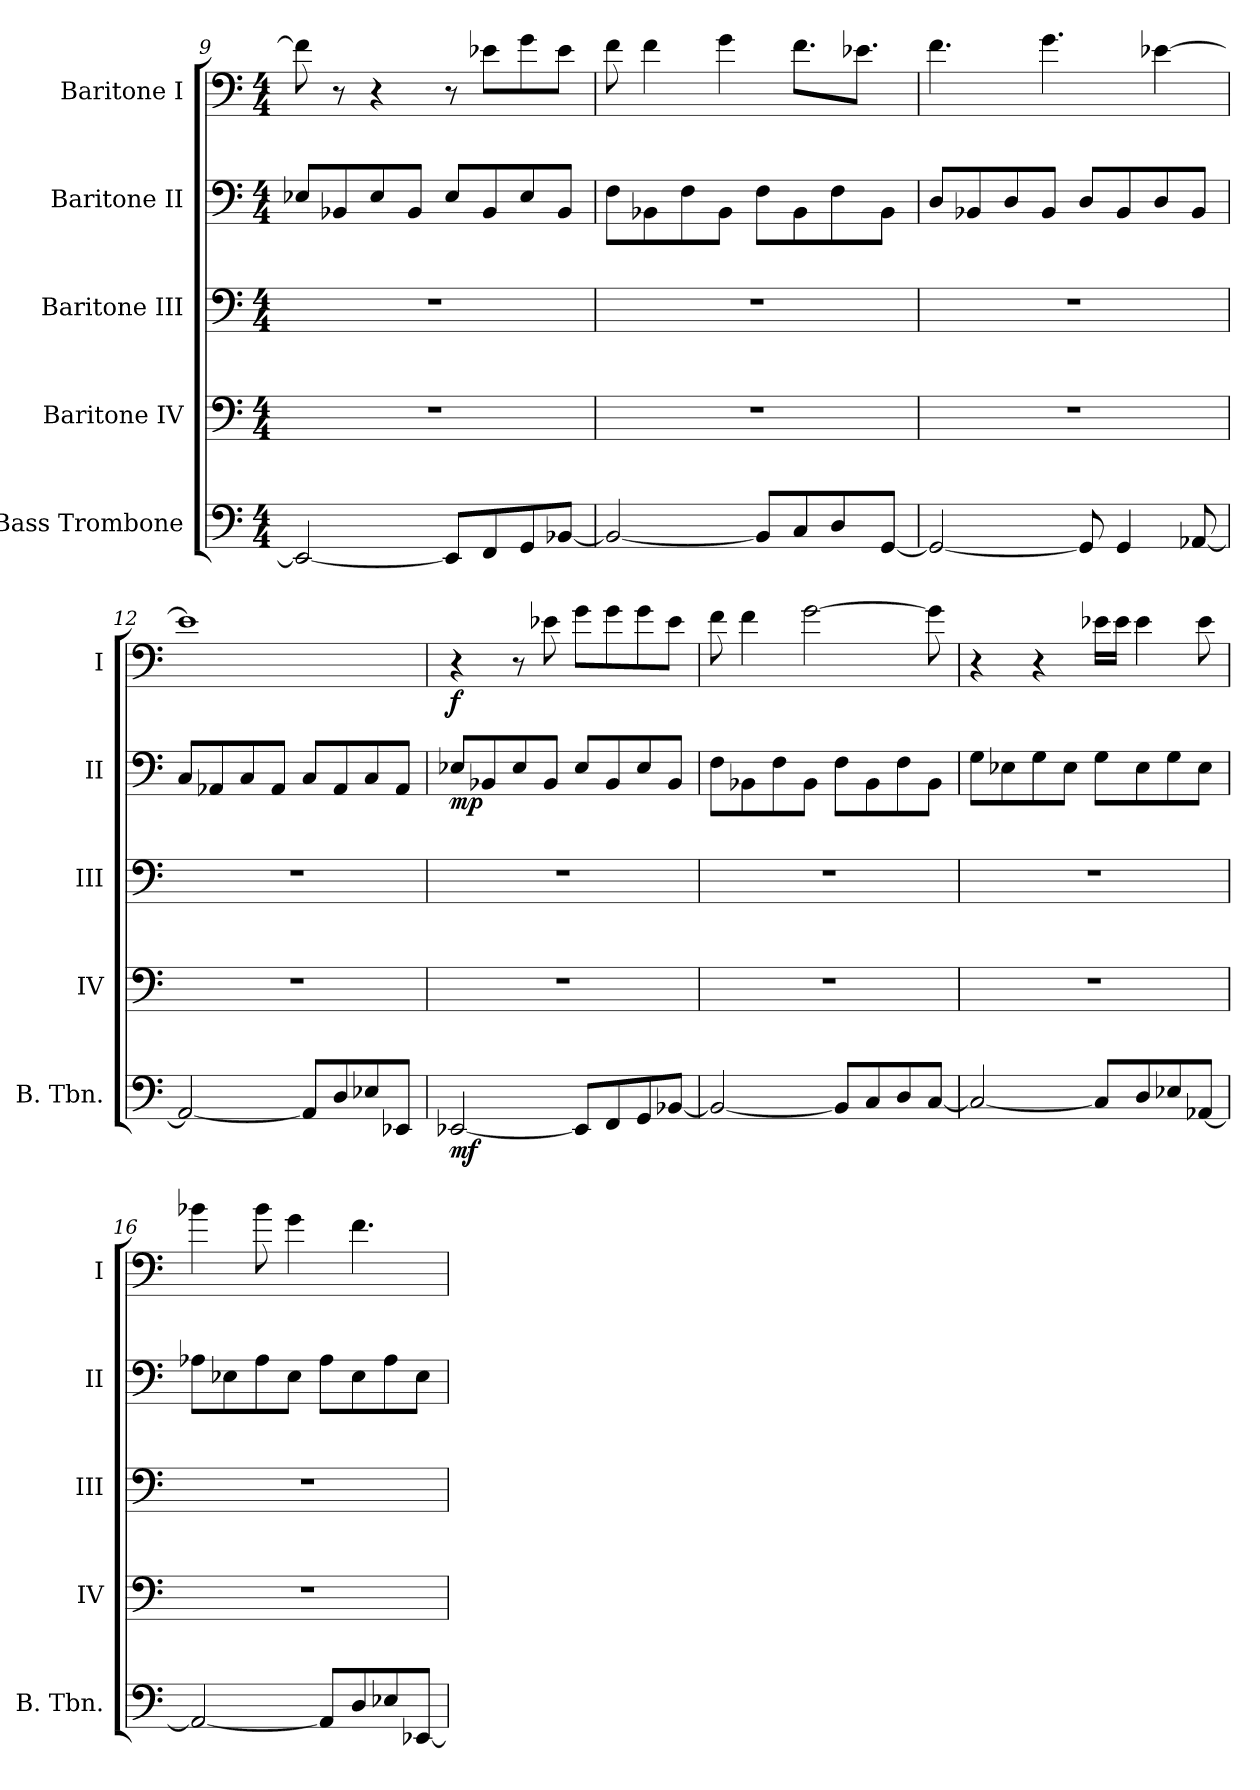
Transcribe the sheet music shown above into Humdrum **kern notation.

**kern	**dynam	**kern	**kern	**kern	**dynam	**kern	**dynam
*part5	*part5	*part4	*part3	*part2	*part2	*part1	*part1
*staff5	*staff5	*staff4	*staff3	*staff2	*staff2	*staff1	*staff1
*I"Bass Trombone	*	*I"Baritone IV	*I"Baritone III	*I"Baritone II	*	*I"Baritone I	*
*I'B. Tbn.	*	*I'IV	*I'III	*I'II	*	*I'I	*
*clefF4	*	*clefF4	*clefF4	*clefF4	*	*clefF4	*
*k[]	*	*k[]	*k[]	*k[]	*	*k[]	*
*M4/4	*	*M4/4	*M4/4	*M4/4	*	*M4/4	*
=9	=9	=9	=9	=9	=9	=9	=9
2EE-/_	.	1r	1r	8E-X/L	.	8f\]	.
.	.	.	.	8BB-X/	.	8r	.
.	.	.	.	8E-/	.	4r	.
.	.	.	.	8BB-/J	.	.	.
8EE-/L]	.	.	.	8E-/L	.	8r	.
8FF/	.	.	.	8BB-/	.	8e-X\L	.
8GG/	.	.	.	8E-/	.	8g\	.
[8BB-X/J	.	.	.	8BB-/J	.	8e-\J	.
=10	=10	=10	=10	=10	=10	=10	=10
2BB-/_	.	1r	1r	8F\L	.	8f\	.
.	.	.	.	8BB-X\	.	4f\	.
.	.	.	.	8F\	.	.	.
.	.	.	.	8BB-\J	.	4g\	.
8BB-/L]	.	.	.	8F\L	.	.	.
8C/	.	.	.	8BB-\	.	8.f\L	.
8D/	.	.	.	8F\	.	.	.
.	.	.	.	.	.	8.e-X\J	.
[8GG/J	.	.	.	8BB-\J	.	.	.
=11	=11	=11	=11	=11	=11	=11	=11
2GG/_	.	1r	1r	8D/L	.	4.f\	.
.	.	.	.	8BB-X/	.	.	.
.	.	.	.	8D/	.	.	.
.	.	.	.	8BB-/J	.	4.g\	.
8GG/]	.	.	.	8D/L	.	.	.
4GG/	.	.	.	8BB-/	.	.	.
.	.	.	.	8D/	.	[4e-X\	.
[8AA-X/	.	.	.	8BB-/J	.	.	.
!!LO:LB:g=z
=12	=12	=12	=12	=12	=12	=12	=12
2AA-/_	.	1r	1r	8C/L	.	1e-]	.
.	.	.	.	8AA-X/	.	.	.
.	.	.	.	8C/	.	.	.
.	.	.	.	8AA-/J	.	.	.
8AA-/L]	.	.	.	8C/L	.	.	.
8D/	.	.	.	8AA-/	.	.	.
8E-X/	.	.	.	8C/	.	.	.
8EE-X/J	.	.	.	8AA-/J	.	.	.
=13	=13	=13	=13	=13	=13	=13	=13
!	!LO:DY:b	!	!	!	!LO:DY:b	!	!LO:DY:b
[2EE-X/	mf	1r	1r	8E-X/L	mp	4r	f
.	.	.	.	8BB-X/	.	.	.
.	.	.	.	8E-/	.	8r	.
.	.	.	.	8BB-/J	.	8e-X\	.
8EE-/L]	.	.	.	8E-/L	.	8g\L	.
8FF/	.	.	.	8BB-/	.	8g\	.
8GG/	.	.	.	8E-/	.	8g\	.
[8BB-X/J	.	.	.	8BB-/J	.	8e-\J	.
=14	=14	=14	=14	=14	=14	=14	=14
2BB-/_	.	1r	1r	8F\L	.	8f\	.
.	.	.	.	8BB-X\	.	4f\	.
.	.	.	.	8F\	.	.	.
.	.	.	.	8BB-\J	.	[2g\	.
8BB-/L]	.	.	.	8F\L	.	.	.
8C/	.	.	.	8BB-\	.	.	.
8D/	.	.	.	8F\	.	.	.
[8C/J	.	.	.	8BB-\J	.	8g\]	.
=15	=15	=15	=15	=15	=15	=15	=15
2C/_	.	1r	1r	8G\L	.	4r	.
.	.	.	.	8E-X\	.	.	.
.	.	.	.	8G\	.	4r	.
.	.	.	.	8E-\J	.	.	.
8C/L]	.	.	.	8G\L	.	16e-X\LL	.
.	.	.	.	.	.	16e-\JJ	.
8D/	.	.	.	8E-\	.	4e-\	.
8E-X/	.	.	.	8G\	.	.	.
[8AA-X/J	.	.	.	8E-\J	.	8e-\	.
!!LO:PB:g=z
=16	=16	=16	=16	=16	=16	=16	=16
2AA-/_	.	1r	1r	8A-X\L	.	4b-X\	.
.	.	.	.	8E-X\	.	.	.
.	.	.	.	8A-\	.	8b-\	.
.	.	.	.	8E-\J	.	4g\	.
8AA-/L]	.	.	.	8A-\L	.	.	.
8D/	.	.	.	8E-\	.	4.f\	.
8E-X/	.	.	.	8A-\	.	.	.
[8EE-X/J	.	.	.	8E-\J	.	.	.
=	=	=	=	=	=	=	=
*-	*-	*-	*-	*-	*-	*-	*-
